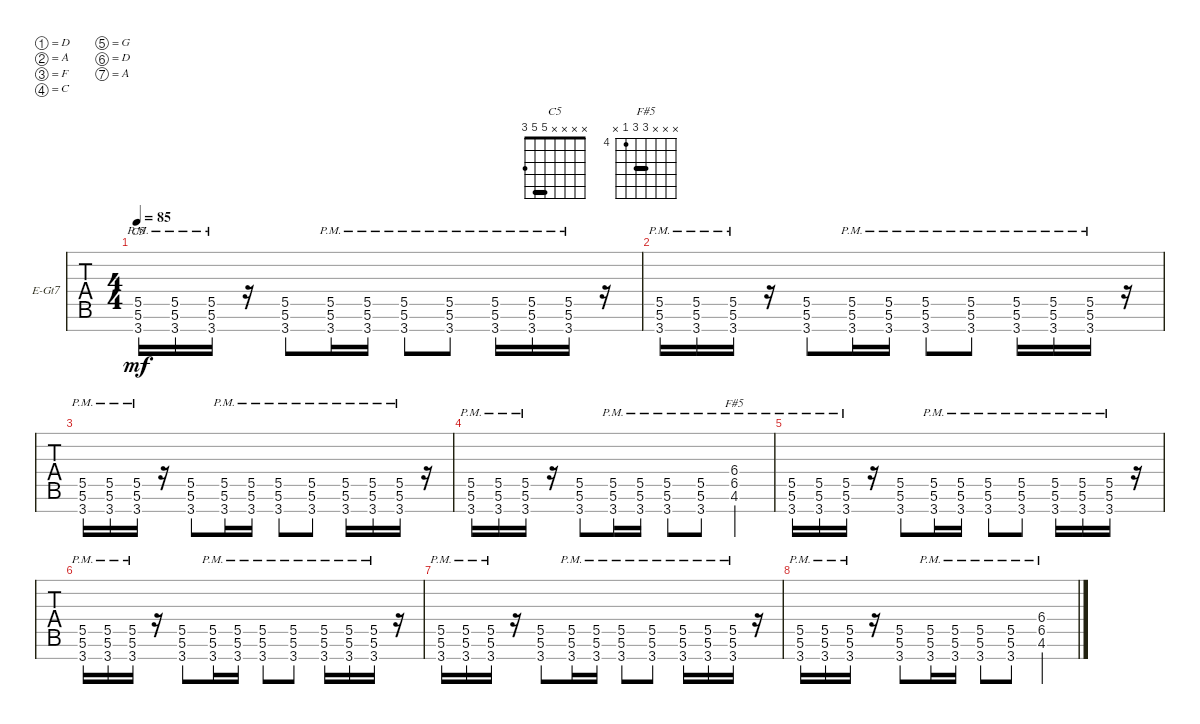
\defaultSystemsLayout 4
\bracketExtendMode groupsimilarinstruments
\firstSystemTrackNameOrientation horizontal
\otherSystemsTrackNameOrientation horizontal
\track ("Electric Guitar" "E-Gt7") {solo instrument overdrivenguitar}
\staff {tabs}
\tuning (D4 A3 F3 C3 G2 D2 A1)
\chord ("C5" x x x x 5 5 3) {showfingering false barre 5}
\chord ("F#5" x x x 6 6 4 x) {firstfret 4 showfingering false barre 6}
\ts (4 4)
\tempo 85
\clef g2
\scale
1.06179
\ks c
(3.7{pm} 5.6{pm} 5.5{pm}).16{ch "C5" dy mf instrument overdrivenguitar} (3.7{pm} 5.6{pm} 5.5{pm}).16 (3.7{pm} 5.6{pm} 5.5{pm}).16 r.16 (3.7 5.6 5.5).8 (3.7{pm} 5.6{pm} 5.5{pm}).16 (3.7{pm} 5.6{pm} 5.5{pm}).16 (3.7{pm} 5.6{pm} 5.5{pm}).8 (3.7{pm} 5.6{pm} 5.5{pm}).8 (3.7{pm} 5.6{pm} 5.5{pm}).16 (3.7{pm} 5.6{pm} 5.5{pm}).16 (3.7{pm} 5.6{pm} 5.5{pm}).16 r.16 |
\scale
0.938209 (3.7{pm} 5.6{pm} 5.5{pm}).16 (3.7{pm} 5.6{pm} 5.5{pm}).16 (3.7{pm} 5.6{pm} 5.5{pm}).16 r.16 (3.7 5.6 5.5).8 (3.7{pm} 5.6{pm} 5.5{pm}).16 (3.7{pm} 5.6{pm} 5.5{pm}).16 (3.7{pm} 5.6{pm} 5.5{pm}).8 (3.7{pm} 5.6{pm} 5.5{pm}).8 (3.7{pm} 5.6{pm} 5.5{pm}).16 (3.7{pm} 5.6{pm} 5.5{pm}).16 (3.7{pm} 5.6{pm} 5.5{pm}).16 r.16 |
\scale
1.03909 (3.7{pm} 5.6{pm} 5.5{pm}).16 (3.7{pm} 5.6{pm} 5.5{pm}).16 (3.7{pm} 5.6{pm} 5.5{pm}).16 r.16 (3.7 5.6 5.5).8 (3.7{pm} 5.6{pm} 5.5{pm}).16 (3.7{pm} 5.6{pm} 5.5{pm}).16 (3.7{pm} 5.6{pm} 5.5{pm}).8 (3.7{pm} 5.6{pm} 5.5{pm}).8 (3.7{pm} 5.6{pm} 5.5{pm}).16 (3.7{pm} 5.6{pm} 5.5{pm}).16 (3.7{pm} 5.6{pm} 5.5{pm}).16 r.16 |
\scale
0.960908 (3.7{pm} 5.6{pm} 5.5{pm}).16 (3.7{pm} 5.6{pm} 5.5{pm}).16 (3.7{pm} 5.6{pm} 5.5{pm}).16 r.16 (3.7 5.6 5.5).8 (3.7{pm} 5.6{pm} 5.5{pm}).16 (3.7{pm} 5.6{pm} 5.5{pm}).16 (3.7{pm} 5.6{pm} 5.5{pm}).8 (3.7{pm} 5.6{pm} 5.5{pm}).8 (4.6{pm} 6.5{pm} 6.4).4{ch "F#5"} |
\scale
1.03909 (3.7{pm} 5.6{pm} 5.5{pm}).16 (3.7{pm} 5.6{pm} 5.5{pm}).16 (3.7{pm} 5.6{pm} 5.5{pm}).16 r.16 (3.7 5.6 5.5).8 (3.7{pm} 5.6{pm} 5.5{pm}).16 (3.7{pm} 5.6{pm} 5.5{pm}).16 (3.7{pm} 5.6{pm} 5.5{pm}).8 (3.7{pm} 5.6{pm} 5.5{pm}).8 (3.7{pm} 5.6{pm} 5.5{pm}).16 (3.7{pm} 5.6{pm} 5.5{pm}).16 (3.7{pm} 5.6{pm} 5.5{pm}).16 r.16 |
\scale
0.960908 (3.7{pm} 5.6{pm} 5.5{pm}).16 (3.7{pm} 5.6{pm} 5.5{pm}).16 (3.7{pm} 5.6{pm} 5.5{pm}).16 r.16 (3.7 5.6 5.5).8 (3.7{pm} 5.6{pm} 5.5{pm}).16 (3.7{pm} 5.6{pm} 5.5{pm}).16 (3.7{pm} 5.6{pm} 5.5{pm}).8 (3.7{pm} 5.6{pm} 5.5{pm}).8 (3.7{pm} 5.6{pm} 5.5{pm}).16 (3.7{pm} 5.6{pm} 5.5{pm}).16 (3.7{pm} 5.6{pm} 5.5{pm}).16 r.16 |
\scale
1.03909 (3.7{pm} 5.6{pm} 5.5{pm}).16 (3.7{pm} 5.6{pm} 5.5{pm}).16 (3.7{pm} 5.6{pm} 5.5{pm}).16 r.16 (3.7 5.6 5.5).8 (3.7{pm} 5.6{pm} 5.5{pm}).16 (3.7{pm} 5.6{pm} 5.5{pm}).16 (3.7{pm} 5.6{pm} 5.5{pm}).8 (3.7{pm} 5.6{pm} 5.5{pm}).8 (3.7{pm} 5.6{pm} 5.5{pm}).16 (3.7{pm} 5.6{pm} 5.5{pm}).16 (3.7{pm} 5.6{pm} 5.5{pm}).16 r.16 |
\scale
0.960908 (3.7{pm} 5.6{pm} 5.5{pm}).16 (3.7{pm} 5.6{pm} 5.5{pm}).16 (3.7{pm} 5.6{pm} 5.5{pm}).16 r.16 (3.7 5.6 5.5).8 (3.7{pm} 5.6{pm} 5.5{pm}).16 (3.7{pm} 5.6{pm} 5.5{pm}).16 (3.7{pm} 5.6{pm} 5.5{pm}).8 (3.7{pm} 5.6{pm} 5.5{pm}).8 (4.6{pm} 6.5{pm} 6.4).4 |
\scale
1.03909 |
\scale
0.960908 |
\scale
1.03909 |
\scale
0.960908 |
\scale
1.03909 |
\scale
0.960908 |
\scale
1.03909 |
\scale
0.960908
